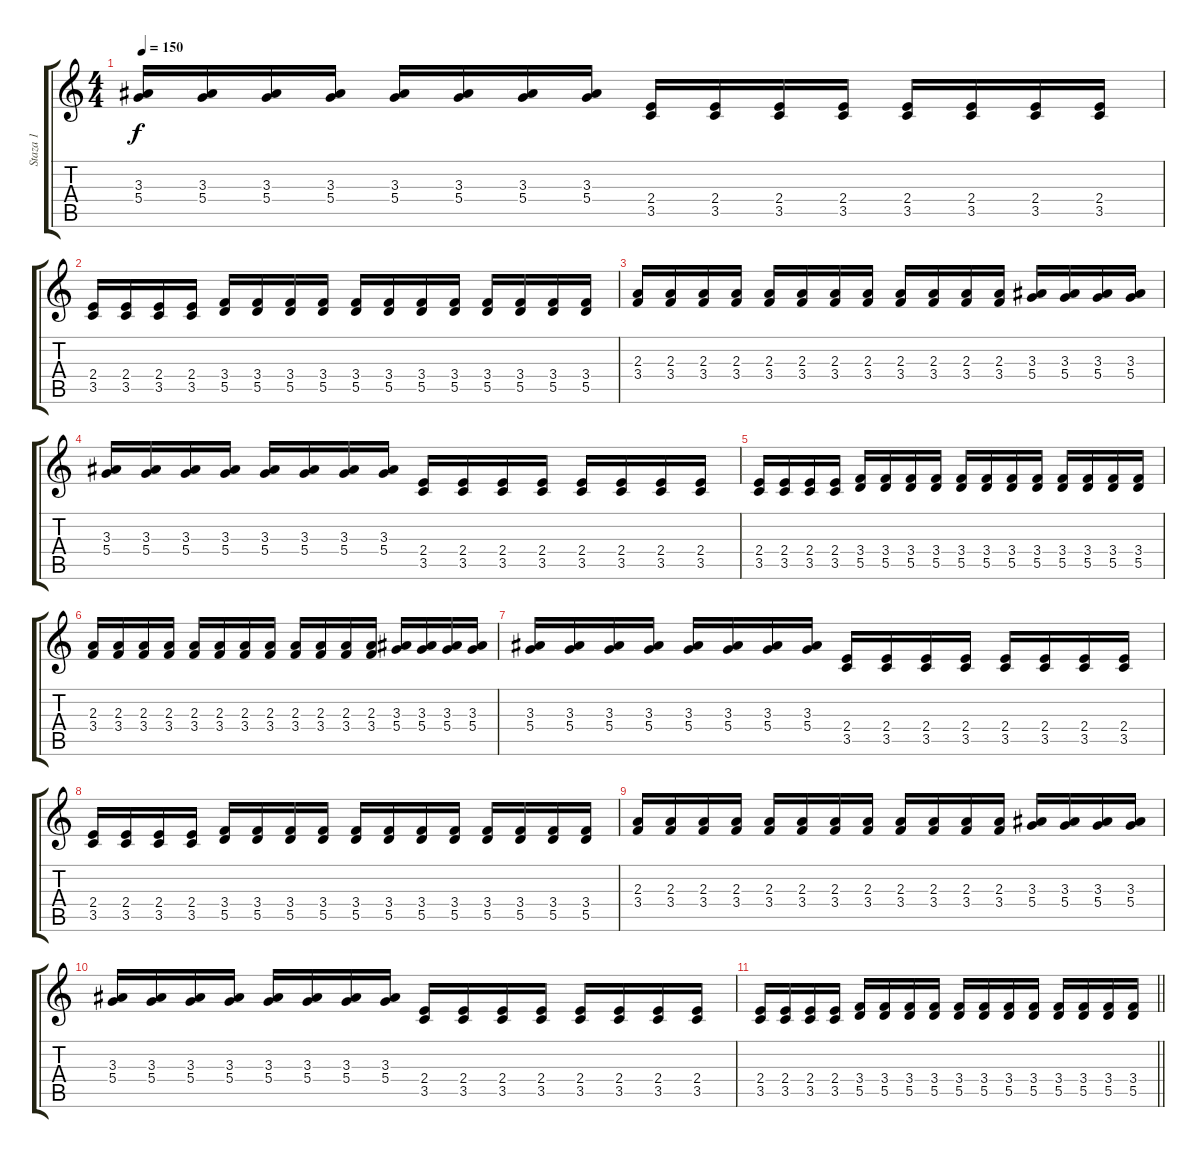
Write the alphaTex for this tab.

\track ("Staza 1" "Staza 1") {instrument distortionguitar}
\staff {score tabs}
\tuning (E4 B3 G3 D3 A2 E2) {hide}
\ts (4 4)
\tempo 150
\clef g2
\ks c
(3.3 5.4).16{dy f} (3.3 5.4).16 (3.3 5.4).16 (3.3 5.4).16 (3.3 5.4).16 (3.3 5.4).16 (3.3 5.4).16 (3.3 5.4).16 (2.4 3.5).16 (2.4 3.5).16 (2.4 3.5).16 (2.4 3.5).16 (2.4 3.5).16 (2.4 3.5).16 (2.4 3.5).16 (2.4 3.5).16 |
(2.4 3.5).16 (2.4 3.5).16 (2.4 3.5).16 (2.4 3.5).16 (3.4 5.5).16 (3.4 5.5).16 (3.4 5.5).16 (3.4 5.5).16 (3.4 5.5).16 (3.4 5.5).16 (3.4 5.5).16 (3.4 5.5).16 (3.4 5.5).16 (3.4 5.5).16 (3.4 5.5).16 (3.4 5.5).16 |
(2.3 3.4).16 (2.3 3.4).16 (2.3 3.4).16 (2.3 3.4).16 (2.3 3.4).16 (2.3 3.4).16 (2.3 3.4).16 (2.3 3.4).16 (2.3 3.4).16 (2.3 3.4).16 (2.3 3.4).16 (2.3 3.4).16 (3.3 5.4).16 (3.3 5.4).16 (3.3 5.4).16 (3.3 5.4).16 |
(3.3 5.4).16 (3.3 5.4).16 (3.3 5.4).16 (3.3 5.4).16 (3.3 5.4).16 (3.3 5.4).16 (3.3 5.4).16 (3.3 5.4).16 (2.4 3.5).16 (2.4 3.5).16 (2.4 3.5).16 (2.4 3.5).16 (2.4 3.5).16 (2.4 3.5).16 (2.4 3.5).16 (2.4 3.5).16 |
(2.4 3.5).16 (2.4 3.5).16 (2.4 3.5).16 (2.4 3.5).16 (3.4 5.5).16 (3.4 5.5).16 (3.4 5.5).16 (3.4 5.5).16 (3.4 5.5).16 (3.4 5.5).16 (3.4 5.5).16 (3.4 5.5).16 (3.4 5.5).16 (3.4 5.5).16 (3.4 5.5).16 (3.4 5.5).16 |
(2.3 3.4).16 (2.3 3.4).16 (2.3 3.4).16 (2.3 3.4).16 (2.3 3.4).16 (2.3 3.4).16 (2.3 3.4).16 (2.3 3.4).16 (2.3 3.4).16 (2.3 3.4).16 (2.3 3.4).16 (2.3 3.4).16 (3.3 5.4).16 (3.3 5.4).16 (3.3 5.4).16 (3.3 5.4).16 |
(3.3 5.4).16 (3.3 5.4).16 (3.3 5.4).16 (3.3 5.4).16 (3.3 5.4).16 (3.3 5.4).16 (3.3 5.4).16 (3.3 5.4).16 (2.4 3.5).16 (2.4 3.5).16 (2.4 3.5).16 (2.4 3.5).16 (2.4 3.5).16 (2.4 3.5).16 (2.4 3.5).16 (2.4 3.5).16 |
(2.4 3.5).16 (2.4 3.5).16 (2.4 3.5).16 (2.4 3.5).16 (3.4 5.5).16 (3.4 5.5).16 (3.4 5.5).16 (3.4 5.5).16 (3.4 5.5).16 (3.4 5.5).16 (3.4 5.5).16 (3.4 5.5).16 (3.4 5.5).16 (3.4 5.5).16 (3.4 5.5).16 (3.4 5.5).16 |
(2.3 3.4).16 (2.3 3.4).16 (2.3 3.4).16 (2.3 3.4).16 (2.3 3.4).16 (2.3 3.4).16 (2.3 3.4).16 (2.3 3.4).16 (2.3 3.4).16 (2.3 3.4).16 (2.3 3.4).16 (2.3 3.4).16 (3.3 5.4).16 (3.3 5.4).16 (3.3 5.4).16 (3.3 5.4).16 |
(3.3 5.4).16 (3.3 5.4).16 (3.3 5.4).16 (3.3 5.4).16 (3.3 5.4).16 (3.3 5.4).16 (3.3 5.4).16 (3.3 5.4).16 (2.4 3.5).16 (2.4 3.5).16 (2.4 3.5).16 (2.4 3.5).16 (2.4 3.5).16 (2.4 3.5).16 (2.4 3.5).16 (2.4 3.5).16 |
\barLineRight lightlight
(2.4 3.5).16 (2.4 3.5).16 (2.4 3.5).16 (2.4 3.5).16 (3.4 5.5).16 (3.4 5.5).16 (3.4 5.5).16 (3.4 5.5).16 (3.4 5.5).16 (3.4 5.5).16 (3.4 5.5).16 (3.4 5.5).16 (3.4 5.5).16 (3.4 5.5).16 (3.4 5.5).16 (3.4 5.5).16
